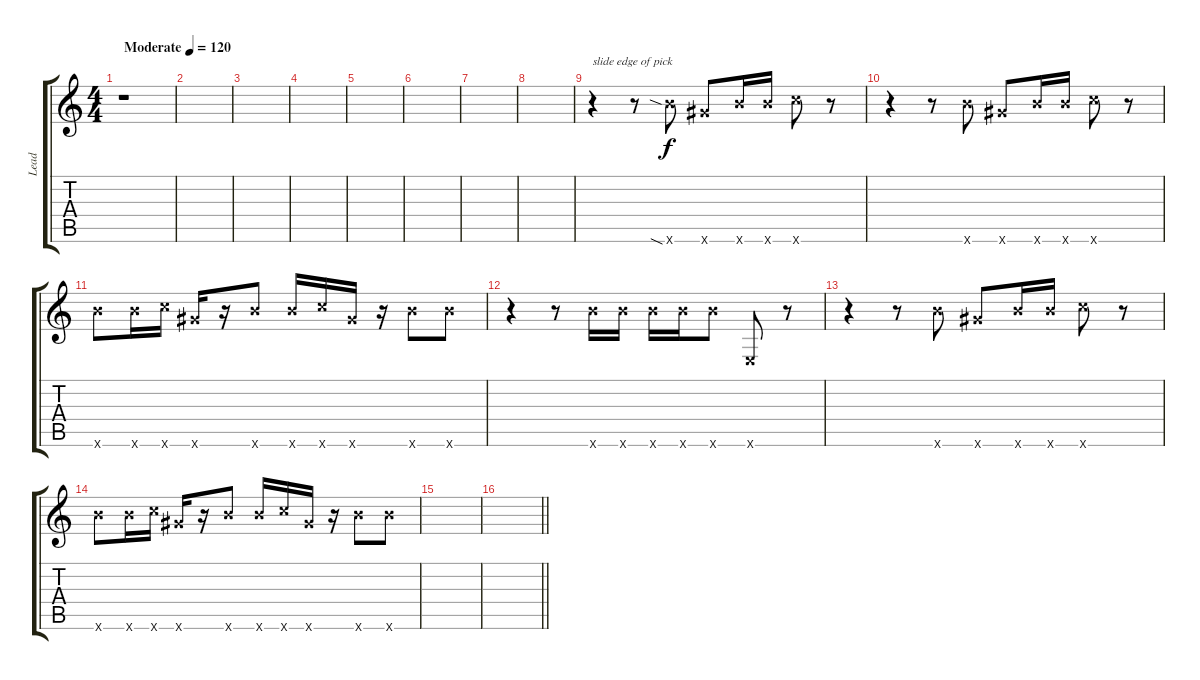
\track ("Lead" "Lead") {instrument distortionguitar}
\staff {score tabs}
\tuning (E4 B3 G3 D3 A2 E2) {hide}
\ts (4 4)
\tempo (120 "Moderate")
\clef g2
\ks c
r.1{txt "" dy f instrument distortionguitar} |
|
|
|
|
|
|
|
r.4{txt "slide edge of pick" volume 16 instrument guitarfretnoise} r.8 19.6{sia x}.8 16.6{x}.8 19.6{x}.16 19.6{x}.16 20.6{x}.8 r.8 |
r.4{instrument guitarfretnoise} r.8 19.6{x}.8 16.6{x}.8 19.6{x}.16 19.6{x}.16 20.6{x}.8 r.8 |
19.6{x}.8 19.6{x}.16 20.6{x}.16 16.6{x}.16 r.16 19.6{x}.8 19.6{x}.16 20.6{x}.16 16.6{x}.16 r.16 19.6{x}.8 19.6{x}.8 |
r.4 r.8 19.6{x}.16 19.6{x}.16 19.6{x}.16 19.6{x}.16 19.6{x}.8 0.6{x}.8 r.8 |
r.4{instrument guitarfretnoise} r.8 19.6{x}.8 16.6{x}.8 19.6{x}.16 19.6{x}.16 20.6{x}.8 r.8 |
19.6{x}.8 19.6{x}.16 20.6{x}.16 16.6{x}.16 r.16 19.6{x}.8 19.6{x}.16 20.6{x}.16 16.6{x}.16 r.16 19.6{x}.8 19.6{x}.8 |
|
\barLineRight lightlight
